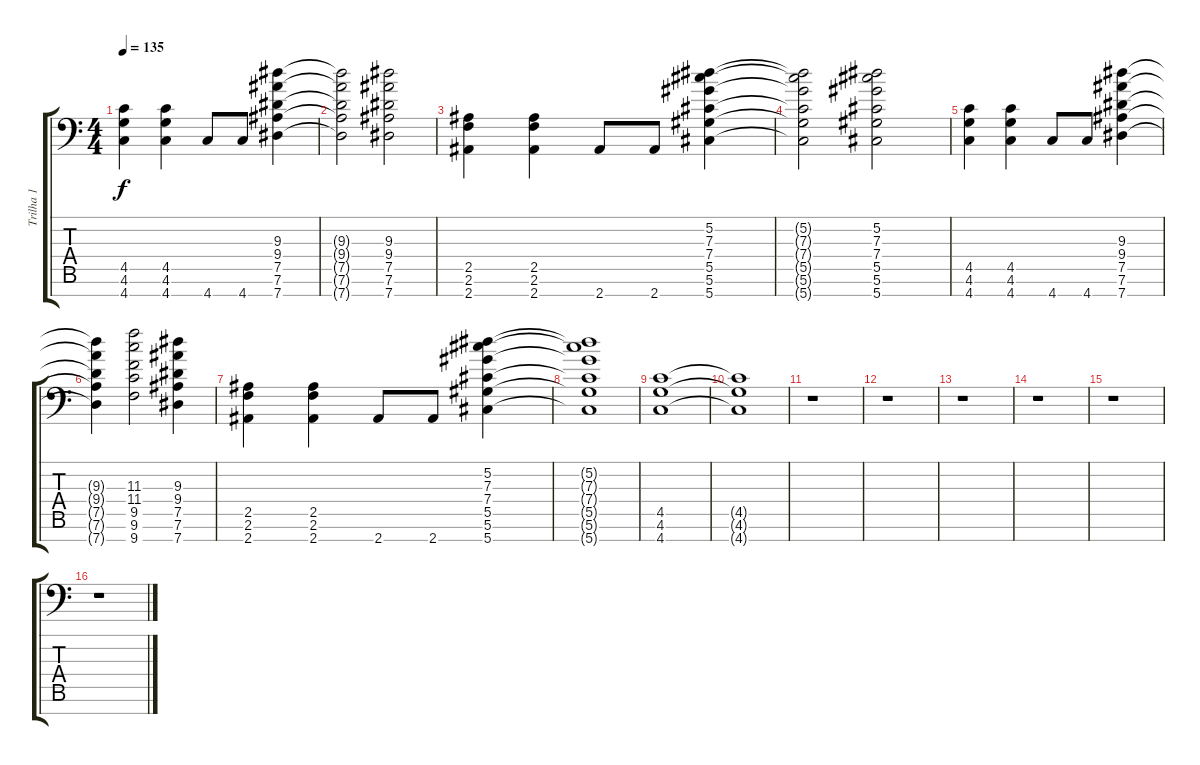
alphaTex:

\track ("Trilha 1" "Trilha 1") {instrument overdrivenguitar}
\staff {score tabs}
\tuning (Eb4 Bb3 Gb3 Db3 Ab2 Eb2 Ab1) {hide}
\ts (4 4)
\tempo 135
\clef f4
\ks c
(4.5 4.6 4.7).4{dy f instrument overdrivenguitar} (4.5 4.6 4.7).4 4.7.8 4.7.8 (9.3 9.4 7.5 7.6 7.7).4 |
(9.3{t} 9.4{t} 7.5{t} 7.6{t} 7.7{t}).2 (9.3 9.4 7.5 7.6 7.7).2 |
(2.5 2.6 2.7).4 (2.5 2.6 2.7).4 2.7.8 2.7.8 (5.2 7.3 7.4 5.5 5.6 5.7).4 |
(5.2{t} 7.3{t} 7.4{t} 5.5{t} 5.6{t} 5.7{t}).2 (5.2 7.3 7.4 5.5 5.6 5.7).2 |
(4.5 4.6 4.7).4 (4.5 4.6 4.7).4 4.7.8 4.7.8 (9.3 9.4 7.5 7.6 7.7).4 |
(9.3{t} 9.4{t} 7.5{t} 7.6{t} 7.7{t}).4 (11.3 11.4 9.5 9.6 9.7).2 (9.3 9.4 7.5 7.6 7.7).4 |
(2.5 2.6 2.7).4 (2.5 2.6 2.7).4 2.7.8 2.7.8 (5.2 7.3 7.4 5.5 5.6 5.7).4 |
(5.2{t} 7.3{t} 7.4{t} 5.5{t} 5.6{t} 5.7{t}).1 |
(4.5 4.6 4.7).1 |
(4.5{t} 4.6{t} 4.7{t}).1 |
r.1 |
r.1 |
r.1 |
r.1 |
r.1 |
r.1
